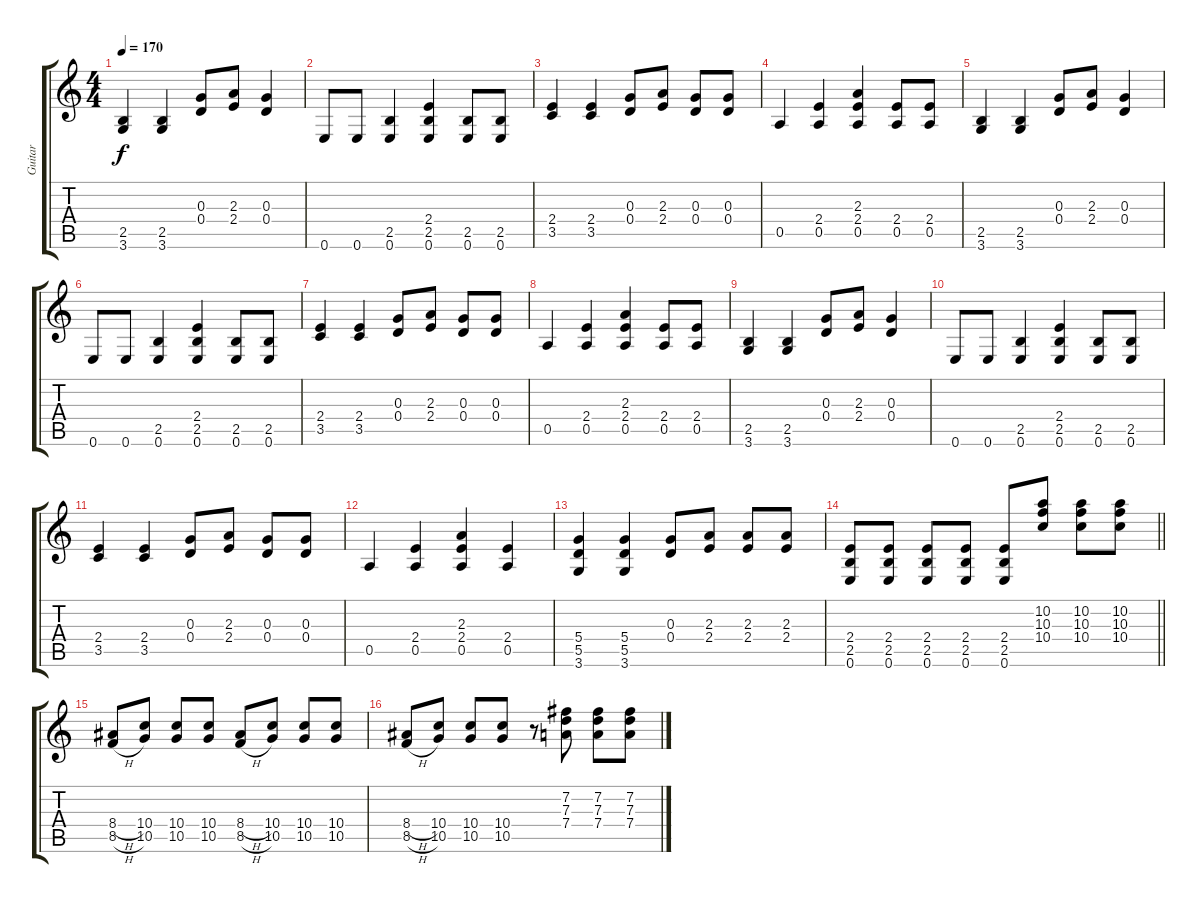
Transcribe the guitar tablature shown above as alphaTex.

\track ("Guitar" "Guitar") {instrument overdrivenguitar}
\staff {score tabs}
\tuning (E4 B3 G3 D3 A2 E2) {hide}
\ts (4 4)
\tempo 170
\clef g2
\ks c
(2.5 3.6).4{dy f} (2.5 3.6).4 (0.3 0.4).8 (2.3 2.4).8 (0.3 0.4).4 |
0.6.8 0.6.8 (2.5 0.6).4 (2.4 2.5 0.6).4 (2.5 0.6).8 (2.5 0.6).8 |
(2.4 3.5).4 (2.4 3.5).4 (0.3 0.4).8 (2.3 2.4).8 (0.3 0.4).8 (0.3 0.4).8 |
0.5.4 (2.4 0.5).4 (2.3 2.4 0.5).4 (2.4 0.5).8 (2.4 0.5).8 |
(2.5 3.6).4 (2.5 3.6).4 (0.3 0.4).8 (2.3 2.4).8 (0.3 0.4).4 |
0.6.8 0.6.8 (2.5 0.6).4 (2.4 2.5 0.6).4 (2.5 0.6).8 (2.5 0.6).8 |
(2.4 3.5).4 (2.4 3.5).4 (0.3 0.4).8 (2.3 2.4).8 (0.3 0.4).8 (0.3 0.4).8 |
0.5.4 (2.4 0.5).4 (2.3 2.4 0.5).4 (2.4 0.5).8 (2.4 0.5).8 |
(2.5 3.6).4 (2.5 3.6).4 (0.3 0.4).8 (2.3 2.4).8 (0.3 0.4).4 |
0.6.8 0.6.8 (2.5 0.6).4 (2.4 2.5 0.6).4 (2.5 0.6).8 (2.5 0.6).8 |
(2.4 3.5).4 (2.4 3.5).4 (0.3 0.4).8 (2.3 2.4).8 (0.3 0.4).8 (0.3 0.4).8 |
0.5.4 (2.4 0.5).4 (2.3 2.4 0.5).4 (2.4 0.5).4 |
(5.4 5.5 3.6).4 (5.4 5.5 3.6).4 (0.3 0.4).8 (2.3 2.4).8 (2.3 2.4).8 (2.3 2.4).8 |
\barLineRight lightlight
(2.4 2.5 0.6).8 (2.4 2.5 0.6).8 (2.4 2.5 0.6).8 (2.4 2.5 0.6).8 (2.4 2.5 0.6).8 (10.2 10.3 10.4).8 (10.2 10.3 10.4).8 (10.2 10.3 10.4).8 |
(8.4{h} 8.5{h}).8 (10.4 10.5).8 (10.4 10.5).8 (10.4 10.5).8 (8.4{h} 8.5{h}).8 (10.4 10.5).8 (10.4 10.5).8 (10.4 10.5).8 |
(8.4{h} 8.5{h}).8 (10.4 10.5).8 (10.4 10.5).8 (10.4 10.5).8 r.8 (7.2 7.3 7.4).8 (7.2 7.3 7.4).8 (7.2 7.3 7.4).8
